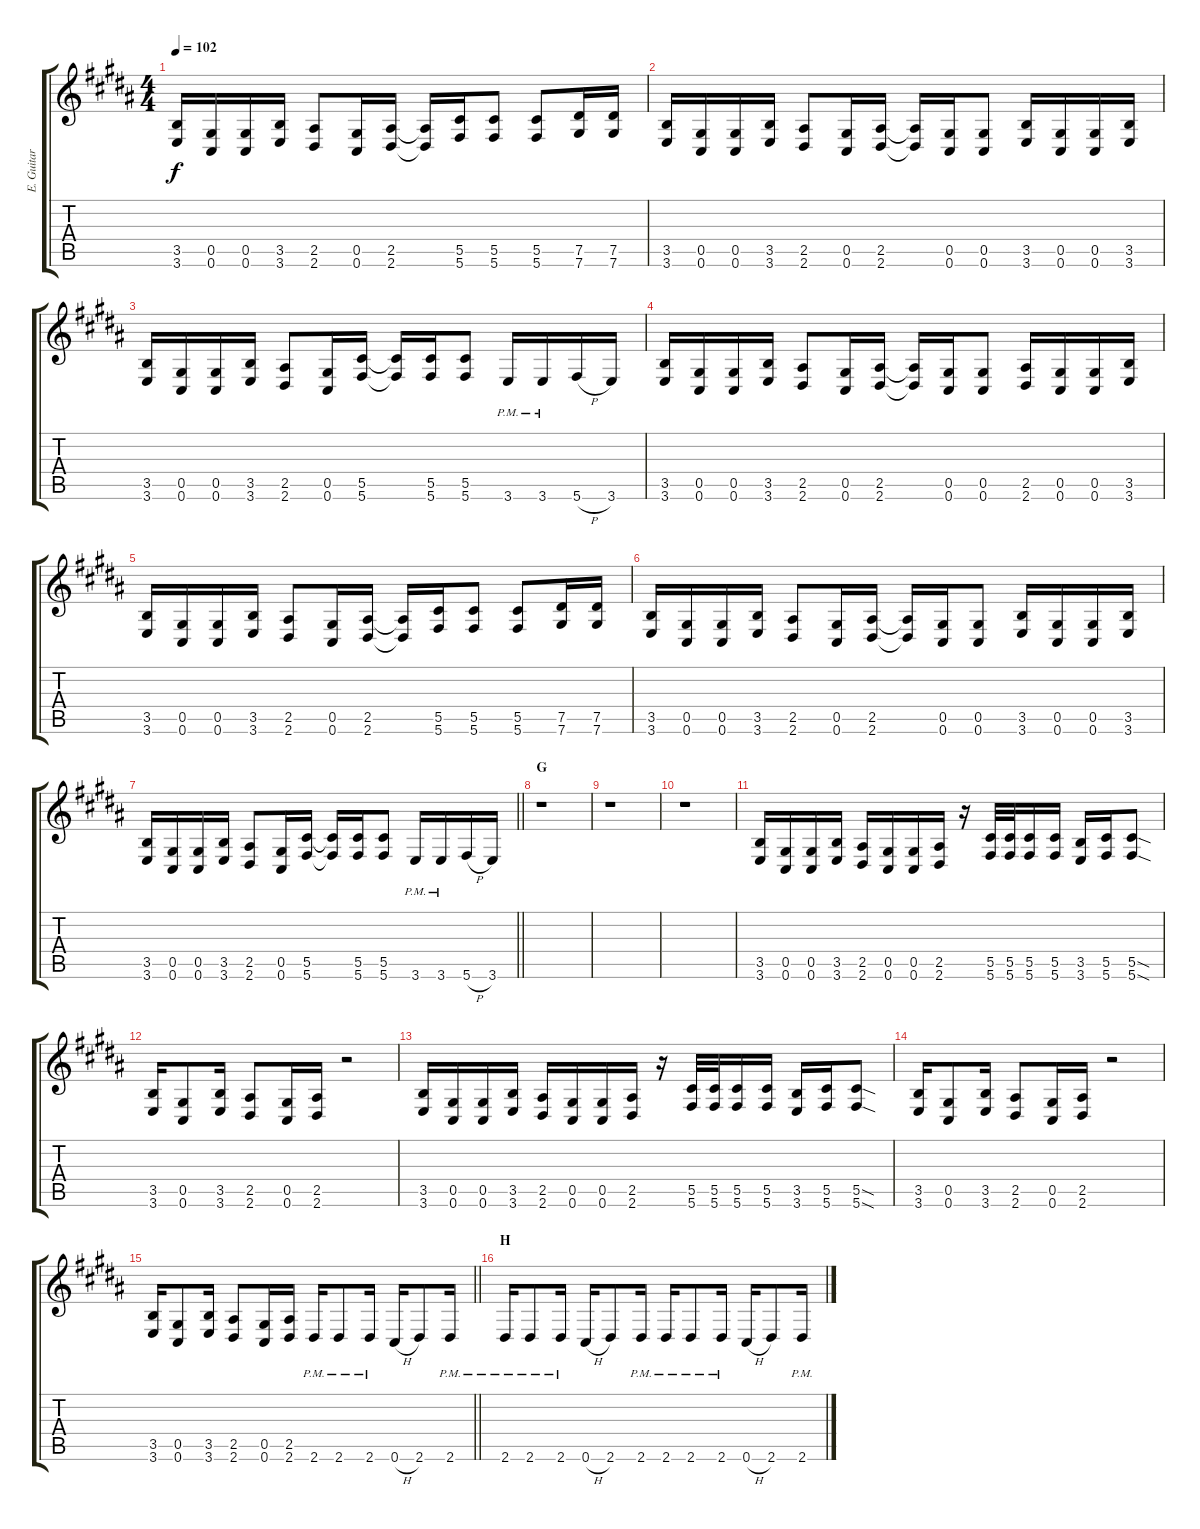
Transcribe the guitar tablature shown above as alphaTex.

\track ("E. Guitar I" "E. Guitar ") {instrument overdrivenguitar}
\staff {score tabs}
\tuning (Eb4 Bb3 Gb3 Db3 Ab2 Db2) {hide}
\ts (4 4)
\tempo 102
\clef g2
\ks b
(3.5 3.6).16{dy f} (0.5 0.6).16 (0.5 0.6).16 (3.5 3.6).16 (2.5 2.6).8 (0.5 0.6).16 (2.5 2.6).16 (2.5{t} 2.6{t}).16 (5.5 5.6).16 (5.5 5.6).8 (5.5 5.6).8 (7.5 7.6).16 (7.5 7.6).16 |
(3.5 3.6).16 (0.5 0.6).16 (0.5 0.6).16 (3.5 3.6).16 (2.5 2.6).8 (0.5 0.6).16 (2.5 2.6).16 (2.5{t} 2.6{t}).16 (0.5 0.6).16 (0.5 0.6).8 (3.5 3.6).16 (0.5 0.6).16 (0.5 0.6).16 (3.5 3.6).16 |
(3.5 3.6).16 (0.5 0.6).16 (0.5 0.6).16 (3.5 3.6).16 (2.5 2.6).8 (0.5 0.6).16 (5.5 5.6).16 (5.5{t} 5.6{t}).16 (5.5 5.6).16 (5.5 5.6).8 3.6{pm}.16 3.6{pm}.16 5.6{h}.16 3.6.16 |
(3.5 3.6).16 (0.5 0.6).16 (0.5 0.6).16 (3.5 3.6).16 (2.5 2.6).8 (0.5 0.6).16 (2.5 2.6).16 (2.5{t} 2.6{t}).16 (0.5 0.6).16 (0.5 0.6).8 (2.5 2.6).16 (0.5 0.6).16 (0.5 0.6).16 (3.5 3.6).16 |
(3.5 3.6).16 (0.5 0.6).16 (0.5 0.6).16 (3.5 3.6).16 (2.5 2.6).8 (0.5 0.6).16 (2.5 2.6).16 (2.5{t} 2.6{t}).16 (5.5 5.6).16 (5.5 5.6).8 (5.5 5.6).8 (7.5 7.6).16 (7.5 7.6).16 |
(3.5 3.6).16 (0.5 0.6).16 (0.5 0.6).16 (3.5 3.6).16 (2.5 2.6).8 (0.5 0.6).16 (2.5 2.6).16 (2.5{t} 2.6{t}).16 (0.5 0.6).16 (0.5 0.6).8 (3.5 3.6).16 (0.5 0.6).16 (0.5 0.6).16 (3.5 3.6).16 |
\barLineRight lightlight
(3.5 3.6).16 (0.5 0.6).16 (0.5 0.6).16 (3.5 3.6).16 (2.5 2.6).8 (0.5 0.6).16 (5.5 5.6).16 (5.5{t} 5.6{t}).16 (5.5 5.6).16 (5.5 5.6).8 3.6{pm}.16 3.6{pm}.16 5.6{h}.16 3.6.16 |
\section ("" "G")
r.1 |
r.1 |
r.1 |
(3.5 3.6).16 (0.5 0.6).16 (0.5 0.6).16 (3.5 3.6).16 (2.5 2.6).16 (0.5 0.6).16 (0.5 0.6).16 (2.5 2.6).16 r.16 (5.5 5.6).32 (5.5 5.6).32 (5.5 5.6).16 (5.5 5.6).16 (3.5 3.6).16 (5.5 5.6).16 (5.5{sod} 5.6{sod}).8 |
(3.5 3.6).16 (0.5 0.6).8 (3.5 3.6).16 (2.5 2.6).8 (0.5 0.6).16 (2.5 2.6).16 r.2 |
(3.5 3.6).16 (0.5 0.6).16 (0.5 0.6).16 (3.5 3.6).16 (2.5 2.6).16 (0.5 0.6).16 (0.5 0.6).16 (2.5 2.6).16 r.16 (5.5 5.6).32 (5.5 5.6).32 (5.5 5.6).16 (5.5 5.6).16 (3.5 3.6).16 (5.5 5.6).16 (5.5{sod} 5.6{sod}).8 |
(3.5 3.6).16 (0.5 0.6).8 (3.5 3.6).16 (2.5 2.6).8 (0.5 0.6).16 (2.5 2.6).16 r.2 |
\barLineRight lightlight
(3.5 3.6).16 (0.5 0.6).8 (3.5 3.6).16 (2.5 2.6).8 (0.5 0.6).16 (2.5 2.6).16 2.6{pm}.16 2.6{pm}.8 2.6{pm}.16 0.6{h}.16 2.6.8 2.6{pm}.16 |
\section ("" "H")
2.6{pm}.16 2.6{pm}.8 2.6{pm}.16 0.6{h}.16 2.6.8 2.6{pm}.16 2.6{pm}.16 2.6{pm}.8 2.6{pm}.16 0.6{h}.16 2.6.8 2.6{pm}.16
